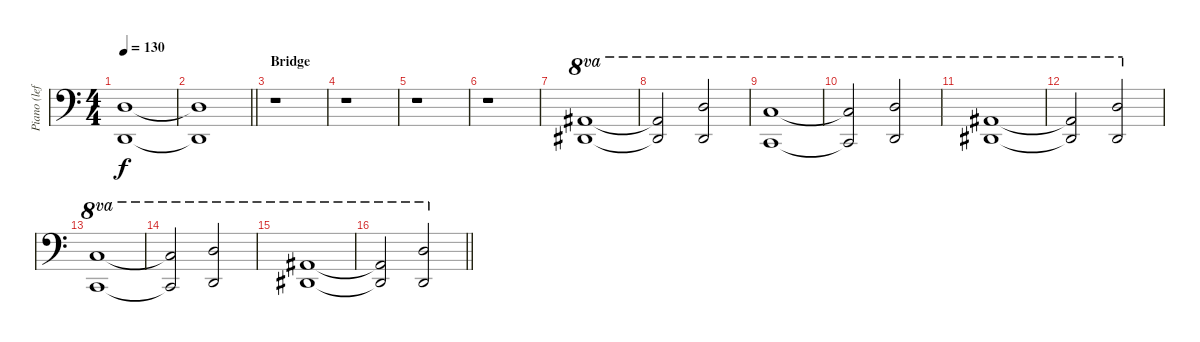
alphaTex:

\track ("Piano (left hand)" "Piano (lef") {instrument acousticgrandpiano}
\staff {score}
\tuning (G2 D2 A1 E1 B0) {hide}
\ts (4 4)
\tempo 130
\clef f4
\ks c
(12.2 10.4).1{dy f} |
\barLineRight lightlight
(12.2{t} 10.4{t}).1 |
\section ("" "Bridge")
r.1 |
r.1 |
r.1 |
r.1 |
(20.2 18.3).1{ot 8va} |
(20.2{t} 18.3{t}).2{ot 8va} (19.1 17.3).2{ot 8va} |
(17.1 15.3).1{ot 8va} |
(17.1{t} 15.3{t}).2{ot 8va} (19.1 17.3).2{ot 8va} |
(20.2 18.3).1{ot 8va} |
(20.2{t} 18.3{t}).2{ot 8va} (19.1 17.3).2{ot 8va} |
(17.1 15.3).1{ot 8va} |
(17.1{t} 15.3{t}).2{ot 8va} (19.1 17.3).2{ot 8va} |
(20.2 18.3).1{ot 8va} |
\barLineRight lightlight
(20.2{t} 18.3{t}).2{ot 8va} (19.1 17.3).2{ot 8va}
